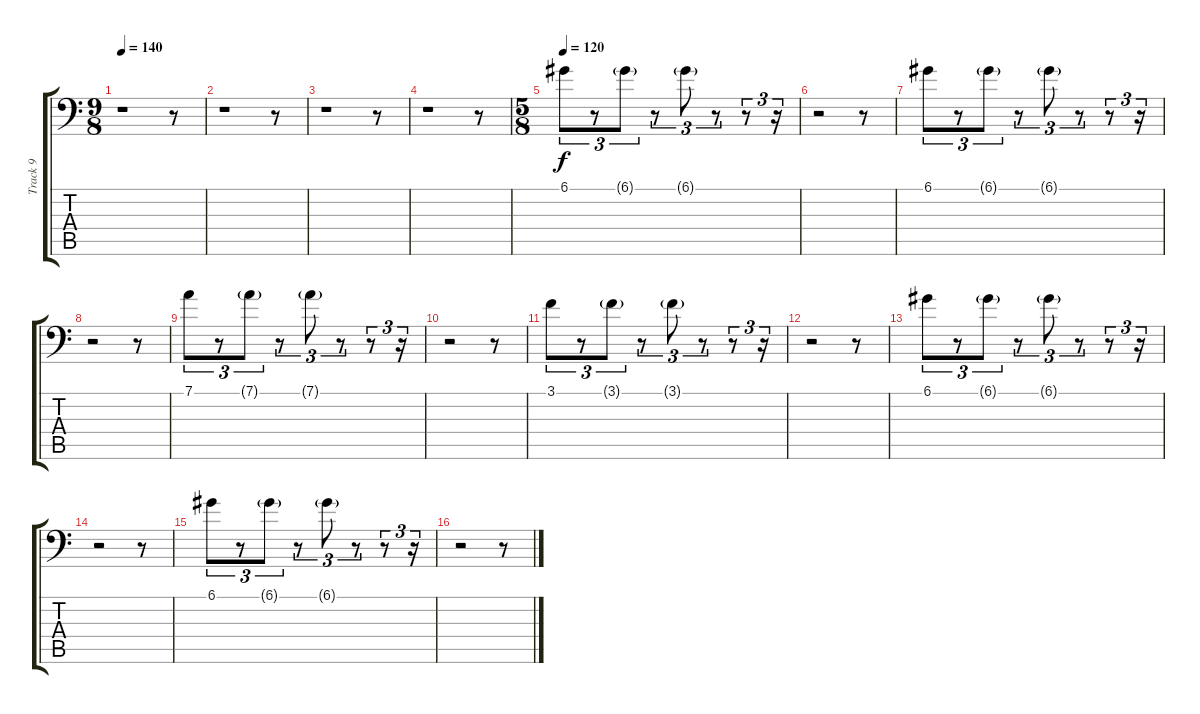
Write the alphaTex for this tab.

\track ("Track 9" "Track 9") {instrument fx1rain}
\staff {score tabs}
\tuning (D4 A3 F3 A2 E2 A1) {hide}
\ts (9 8)
\tempo 140
\clef f4
\ks c
r.1{dy f} r.8 |
r.1 r.8 |
r.1 r.8 |
r.1 r.8 |
\ts (5 8)
\tempo 120
6.1.8{tu (3 2)} r.8{tu (3 2)} 6.1{g}.8{tu (3 2)} r.8{tu (3 2)} 6.1{g}.8{tu (3 2)} r.8{tu (3 2)} r.8{tu (3 2)} r.16{tu (3 2)} |
r.2 r.8 |
6.1.8{tu (3 2)} r.8{tu (3 2)} 6.1{g}.8{tu (3 2)} r.8{tu (3 2)} 6.1{g}.8{tu (3 2)} r.8{tu (3 2)} r.8{tu (3 2)} r.16{tu (3 2)} |
r.2 r.8 |
7.1.8{tu (3 2)} r.8{tu (3 2)} 7.1{g}.8{tu (3 2)} r.8{tu (3 2)} 7.1{g}.8{tu (3 2)} r.8{tu (3 2)} r.8{tu (3 2)} r.16{tu (3 2)} |
r.2 r.8 |
3.1.8{tu (3 2)} r.8{tu (3 2)} 3.1{g}.8{tu (3 2)} r.8{tu (3 2)} 3.1{g}.8{tu (3 2)} r.8{tu (3 2)} r.8{tu (3 2)} r.16{tu (3 2)} |
r.2 r.8 |
6.1.8{tu (3 2)} r.8{tu (3 2)} 6.1{g}.8{tu (3 2)} r.8{tu (3 2)} 6.1{g}.8{tu (3 2)} r.8{tu (3 2)} r.8{tu (3 2)} r.16{tu (3 2)} |
r.2 r.8 |
6.1.8{tu (3 2)} r.8{tu (3 2)} 6.1{g}.8{tu (3 2)} r.8{tu (3 2)} 6.1{g}.8{tu (3 2)} r.8{tu (3 2)} r.8{tu (3 2)} r.16{tu (3 2)} |
r.2 r.8
